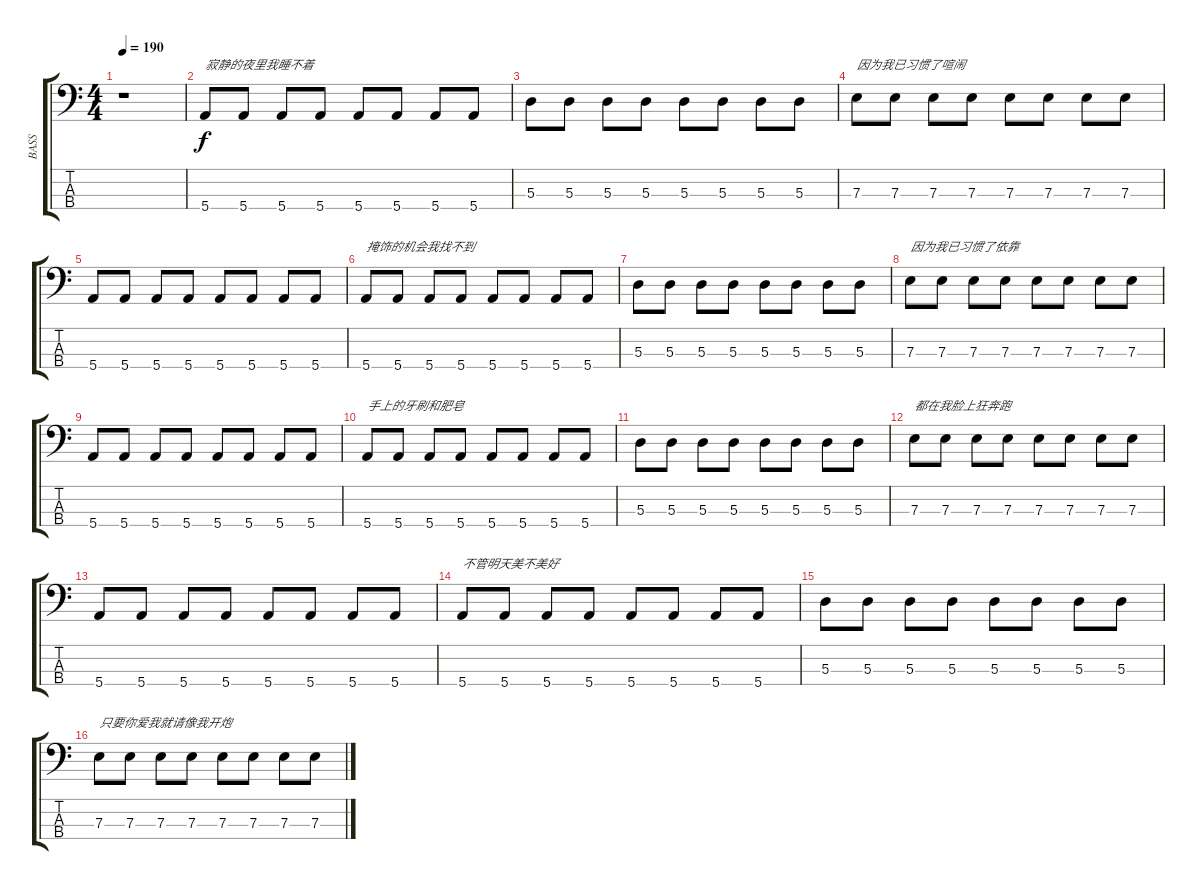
\track ("BASS" "BASS") {instrument electricbassfinger}
\staff {score tabs}
\tuning (G2 D2 A1 E1) {hide}
\ts (4 4)
\tempo 190
\clef f4
\ks c
r.1{dy f instrument electricbassfinger} |
5.4.8{txt "寂静的夜里我睡不着"} 5.4.8 5.4.8 5.4.8 5.4.8 5.4.8 5.4.8 5.4.8 |
5.3.8 5.3.8 5.3.8 5.3.8 5.3.8 5.3.8 5.3.8 5.3.8 |
7.3.8{txt "因为我已习惯了喧闹"} 7.3.8 7.3.8 7.3.8 7.3.8 7.3.8 7.3.8 7.3.8 |
5.4.8 5.4.8 5.4.8 5.4.8 5.4.8 5.4.8 5.4.8 5.4.8 |
5.4.8{txt "掩饰的机会我找不到" volume 16} 5.4.8 5.4.8 5.4.8 5.4.8 5.4.8 5.4.8 5.4.8 |
5.3.8 5.3.8 5.3.8 5.3.8 5.3.8 5.3.8 5.3.8 5.3.8 |
7.3.8{txt "因为我已习惯了依靠"} 7.3.8 7.3.8 7.3.8 7.3.8 7.3.8 7.3.8 7.3.8 |
5.4.8 5.4.8 5.4.8 5.4.8 5.4.8 5.4.8 5.4.8 5.4.8 |
5.4.8{txt "手上的牙刷和肥皂" volume 16} 5.4.8 5.4.8 5.4.8 5.4.8 5.4.8 5.4.8 5.4.8 |
5.3.8 5.3.8 5.3.8 5.3.8 5.3.8 5.3.8 5.3.8 5.3.8 |
7.3.8{txt "都在我脸上狂奔跑"} 7.3.8 7.3.8 7.3.8 7.3.8 7.3.8 7.3.8 7.3.8 |
5.4.8 5.4.8 5.4.8 5.4.8 5.4.8 5.4.8 5.4.8 5.4.8 |
5.4.8{txt "不管明天美不美好" volume 16} 5.4.8 5.4.8 5.4.8 5.4.8 5.4.8 5.4.8 5.4.8 |
5.3.8 5.3.8 5.3.8 5.3.8 5.3.8 5.3.8 5.3.8 5.3.8 |
7.3.8{txt "只要你爱我就请像我开炮"} 7.3.8 7.3.8 7.3.8 7.3.8 7.3.8 7.3.8 7.3.8
